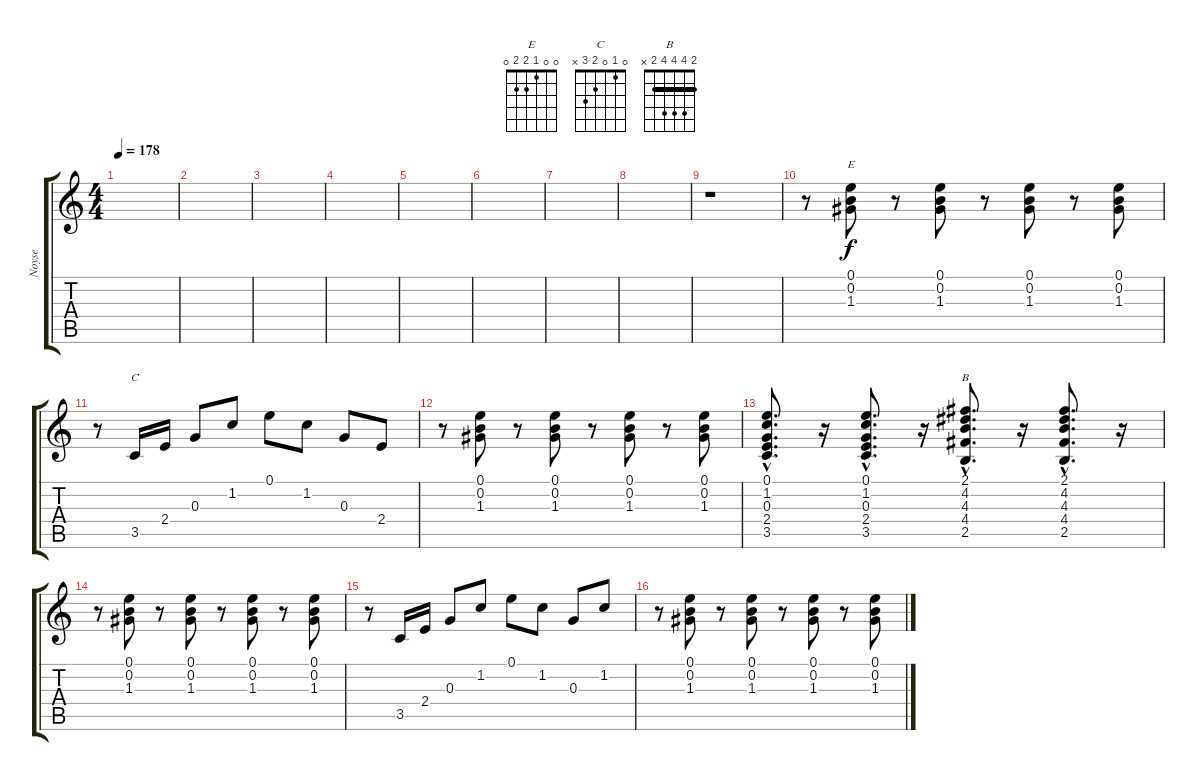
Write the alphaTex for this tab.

\track ("Noyse" "Noyse") {instrument electricguitarclean}
\staff {score tabs}
\tuning (E4 B3 G3 D3 A2 E2) {hide}
\chord ("E" 0 0 1 2 2 0)
\chord ("C" 0 1 0 2 3 x)
\chord ("B" 2 4 4 4 2 x) {barre 2}
\ts (4 4)
\tempo 178
\clef g2
\ks c
|
|
|
|
|
|
|
|
r.1 |
r.8 (0.1 0.2 1.3).8{ch "E"} r.8 (0.1 0.2 1.3).8 r.8 (0.1 0.2 1.3).8 r.8 (0.1 0.2 1.3).8 |
r.8{instrument electricguitarjazz} 3.5.16{ch "C"} 2.4.16 0.3.8 1.2.8 0.1.8 1.2.8 0.3.8 2.4.8 |
r.8{instrument electricguitarclean} (0.1 0.2 1.3).8 r.8 (0.1 0.2 1.3).8 r.8 (0.1 0.2 1.3).8 r.8 (0.1 0.2 1.3).8 |
(0.1{hac} 1.2{hac} 0.3{hac} 2.4{hac} 3.5{hac}).8{d instrument electricguitarjazz} r.16 (0.1{hac} 1.2{hac} 0.3{hac} 2.4{hac} 3.5{hac}).8{d} r.16 (2.1{hac} 4.2{hac} 4.3{hac} 4.4{hac} 2.5{hac}).8{d ch "B"} r.16 (2.1{hac} 4.2{hac} 4.3{hac} 4.4{hac} 2.5{hac}).8{d} r.16 |
r.8{instrument electricguitarclean} (0.1 0.2 1.3).8 r.8 (0.1 0.2 1.3).8 r.8 (0.1 0.2 1.3).8 r.8 (0.1 0.2 1.3).8 |
r.8{instrument electricguitarjazz} 3.5.16 2.4.16 0.3.8 1.2.8 0.1.8 1.2.8 0.3.8 1.2.8 |
r.8{instrument electricguitarclean} (0.1 0.2 1.3).8 r.8 (0.1 0.2 1.3).8 r.8 (0.1 0.2 1.3).8 r.8 (0.1 0.2 1.3).8
